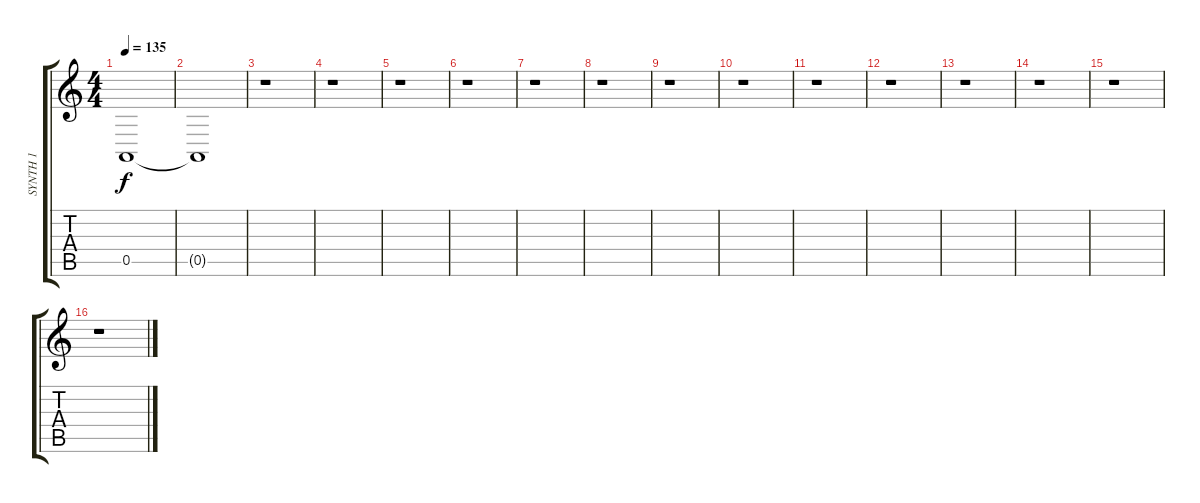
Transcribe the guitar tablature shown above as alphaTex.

\track ("SYNTH 1" "SYNTH 1") {instrument bagpipe}
\staff {score tabs}
\tuning (E4 B3 G3 D3 A2 E2) {hide}
\ts (4 4)
\tempo 135
\clef g2
\ks c
0.5{t}.1{dy f} |
0.5{t}.1 |
r.1 |
r.1 |
r.1 |
r.1 |
r.1 |
r.1 |
r.1 |
r.1 |
r.1 |
r.1 |
r.1 |
r.1 |
r.1 |
r.1
